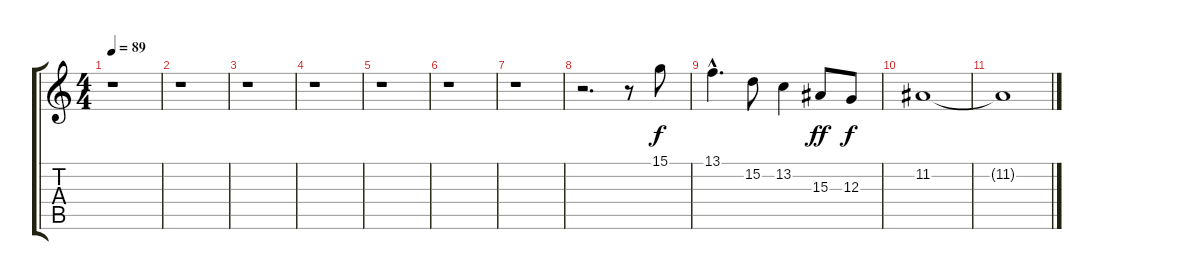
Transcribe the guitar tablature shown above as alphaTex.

\track "" {instrument altosax}
\staff {score tabs}
\tuning (E4 B3 G3 D3 A2 E2) {hide}
\ts (4 4)
\tempo 89
\clef g2
\ks c
r.1{dy f} |
r.1 |
r.1 |
r.1 |
r.1 |
r.1 |
r.1 |
r.2{d} r.8 15.1.8 |
13.1{hac}.4{d} 15.2.8 13.2.4 15.3.8{dy ff} 12.3.8{dy f} |
11.2.1{volume 11} |
11.2{t}.1
